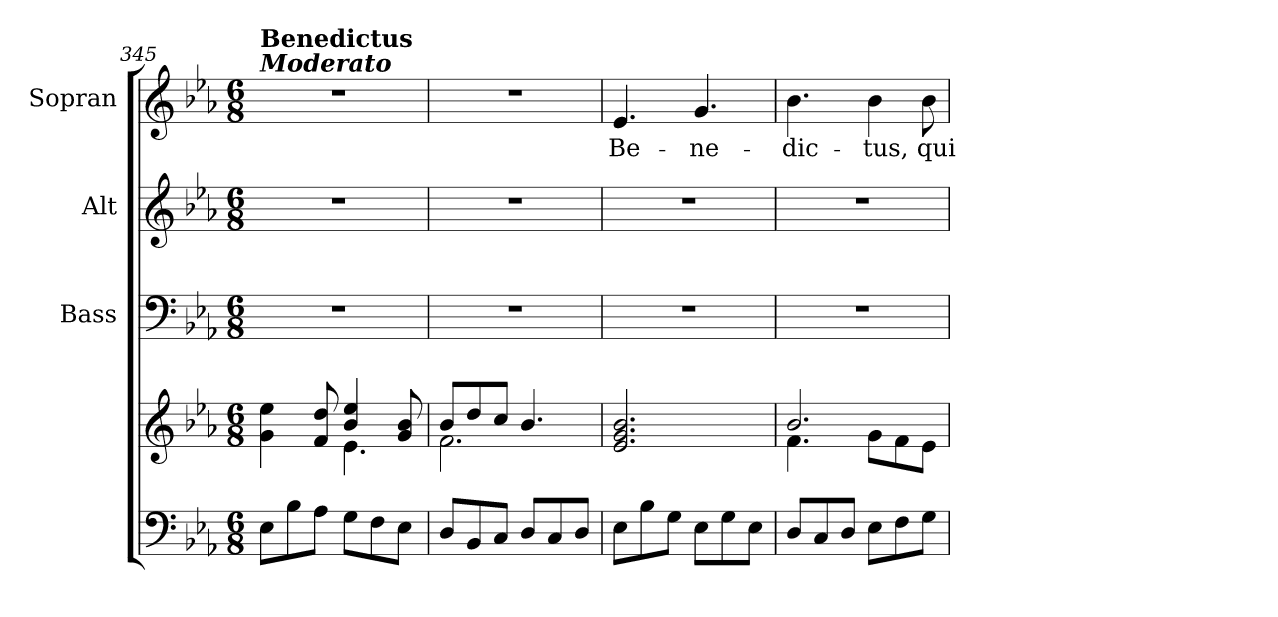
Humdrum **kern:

**kern	**kern	**kern	**kern	**kern	**text
*part4	*part4	*part3	*part2	*part1	*part1
*staff5	*staff4	*staff3	*staff2	*staff1	*staff1
*	*	*I"Bass	*I"Alt	*I"Sopran	*
*	*	*I'B.	*I'A.	*I'S.	*
!!LO:PB:g=z
*clefF4	*clefG2	*clefF4	*clefG2	*clefG2	*
*k[b-e-a-]	*k[b-e-a-]	*k[b-e-a-]	*k[b-e-a-]	*k[b-e-a-]	*
*E-:	*E-:	*E-:	*E-:	*E-:	*
*M6/8	*M6/8	*M6/8	*M6/8	*M6/8	*
=345	=345	=345	=345	=345	=345
*	*^	*	*	*	*
!	!	!	!	!	!LO:TX:a:Bi:t=Moderato	!
!	!	!	!	!	!LO:TX:a:B:t=Benedictus	!
8E-\L	4g\ 4ee-\	4.ryy	2.r	2.r	2.r	.
8B-\	.	.	.	.	.	.
8A-\J	8f/ 8dd/	.	.	.	.	.
8G\L	4b-/ 4ee-/	4.e-\	.	.	.	.
8F\	.	.	.	.	.	.
8E-\J	8g/ 8b-/	.	.	.	.	.
=346	=346	=346	=346	=346	=346	=346
8D/L	8b-/L	2.f\	2.r	2.r	2.r	.
8BB-/	8dd/	.	.	.	.	.
8C/J	8cc/J	.	.	.	.	.
8D/L	4.b-/	.	.	.	.	.
8C/	.	.	.	.	.	.
8D/J	.	.	.	.	.	.
*	*v	*v	*	*	*	*
=347	=347	=347	=347	=347	=347
!	!	!	!	!	!LO:LY:b
8E-\L	2.e-/ 2.g/ 2.b-/	2.r	2.r	4.e-/	Be-
8B-\	.	.	.	.	.
8G\J	.	.	.	.	.
!	!	!	!	!	!LO:LY:b
8E-\L	.	.	.	4.g/	-ne-
8G\	.	.	.	.	.
8E-\J	.	.	.	.	.
=348	=348	=348	=348	=348	=348
*	*^	*	*	*	*
!	!	!	!	!	!	!LO:LY:b
8D/L	2.b-/	4.f\	2.r	2.r	4.b-\	-dic-
8C/	.	.	.	.	.	.
8D/J	.	.	.	.	.	.
!	!	!	!	!	!	!LO:LY:b
8E-\L	.	8g\L	.	.	4b-\	-tus,
8F\	.	8f\	.	.	.	.
!	!	!	!	!	!	!LO:LY:b
8G\J	.	8e-\J	.	.	8b-\	qui
*	*v	*v	*	*	*	*
=	=	=	=	=	=
*-	*-	*-	*-	*-	*-
